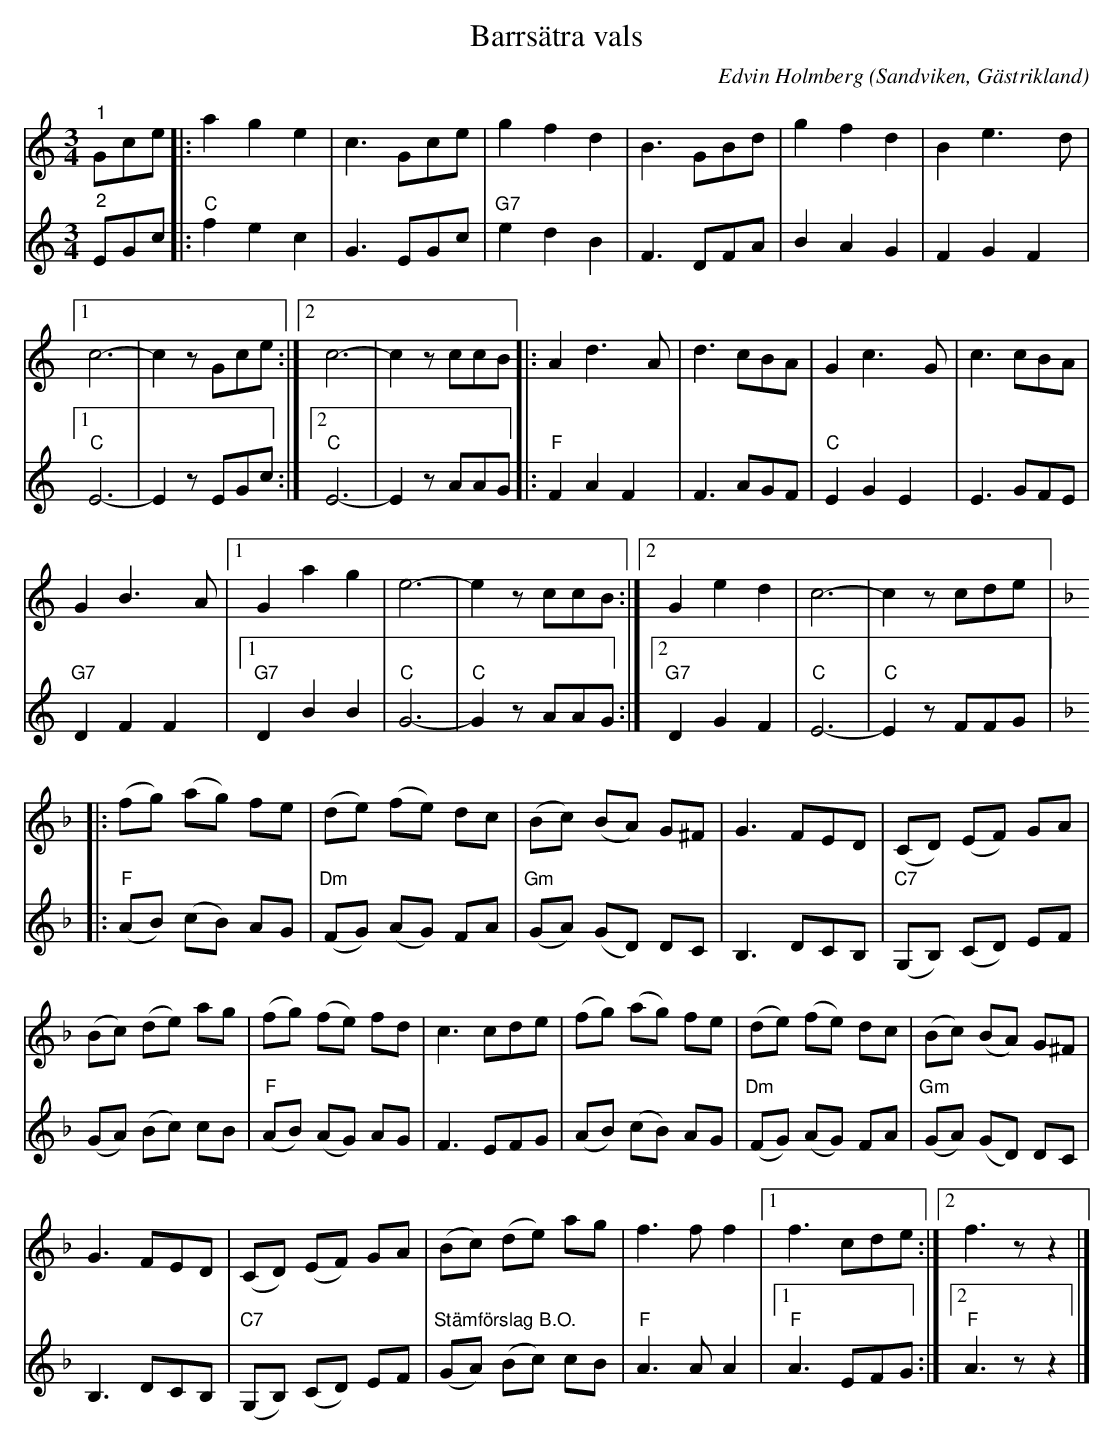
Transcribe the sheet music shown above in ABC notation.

X:1
T:Barrsätra vals
O:Sandviken, Gästrikland
C:Edvin Holmberg
L:1/8
M:3/4
K:C
V:1
"^1" Gce |: a2 g2 e2 | c3 Gce | g2 f2 d2 | B3 GBd | g2 f2 d2 | B2 e3 d |1
c6- | c2 z Gce :|2 c6- | c2 z ccB |: A2 d3 A | d3 cBA | G2 c3 G | c3 cBA |
G2 B3 A |1 G2 a2 g2 | e6- | e2 z ccB :|2 G2 e2 d2 | c6- | c2 z cde |:
[K:F] (fg) (ag) fe | (de) (fe) dc | (Bc) (BA) G^F | G3 FED | (CD) (EF) GA |
(Bc) (de) ag | (fg) (fe) fd | c3 cde | (fg) (ag) fe | (de) (fe) dc | (Bc) (BA) G^F |
G3 FED | (CD) (EF) GA | (Bc) (de) ag | f3 f f2 |1 f3 cde :|2 f3 z z2 |]
V:2
"^2" EGc |:"C" f2 e2 c2 | G3 EGc |"G7" e2 d2 B2 | F3 DFA | B2 A2 G2 | F2 G2 F2 |1"C" E6- |
E2 z EGc :|2"C" E6- | E2 z AAG |:"F" F2 A2 F2 | F3 AGF |"C" E2 G2 E2 | E3 GFE |
"G7" D2 F2 F2 |1"G7" D2 B2 B2 |"C" G6- |"C" G2 z AAG :|2"G7" D2 G2 F2 |"C" E6- |
"C" E2 z FFG |:[K:F]"F" (AB) (cB) AG |"Dm" (FG) (AG) FA |"Gm" (GA) (GD) DC | B,3 DCB, |
"C7" (G,B,) (CD) EF | (GA) (Bc) cB |"F" (AB) (AG) AG | F3 EFG | (AB) (cB) AG |"Dm" (FG) (AG) FA |
"Gm" (GA) (GD) DC | B,3 DCB, |"C7" (G,B,) (CD) EF |  "^Stämförslag B.O." (GA) (Bc) cB |"F" A3 A A2 |1"F" A3 EFG :|2 "F" A3 z z2 |]
